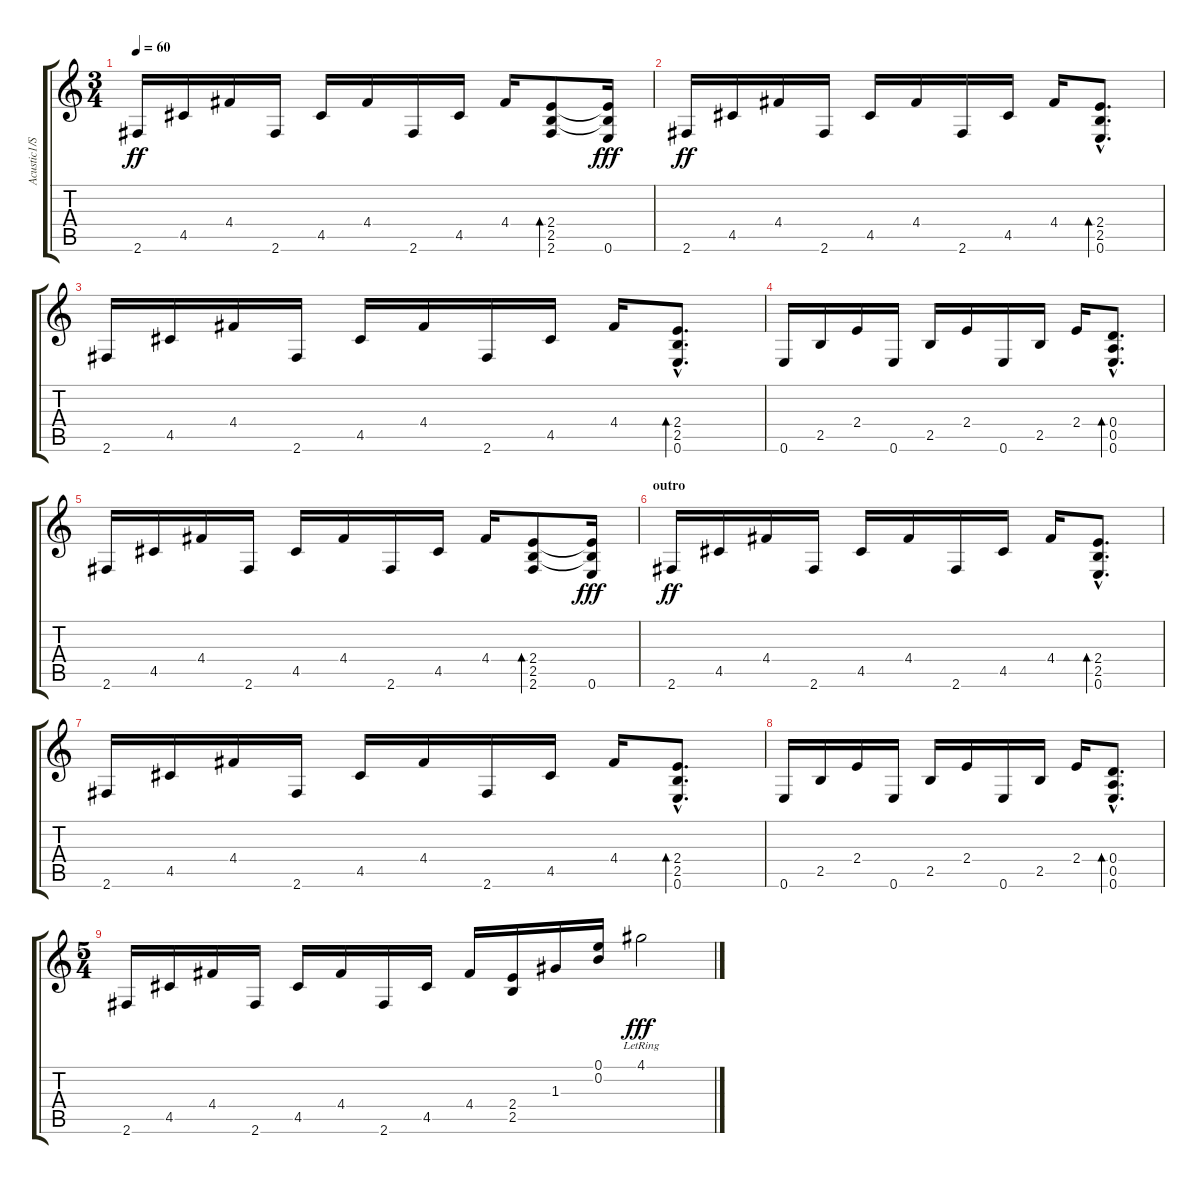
\track ("Acustic1/Solo guit." "Acustic1/S") {instrument acousticguitarsteel}
\staff {score tabs}
\tuning (E4 B3 G3 D3 A2 E2) {hide}
\ts (3 4)
\tempo 60
\clef g2
\ks c
2.6.16{dy ff} 4.5.16 4.4.16 2.6.16 4.5.16 4.4.16 2.6.16 4.5.16 4.4.16 (2.4 2.5 2.6).8{bd 120} (2.4{t} 2.5{t} 0.6).16{dy fff} |
2.6.16{dy ff} 4.5.16 4.4.16 2.6.16 4.5.16 4.4.16 2.6.16 4.5.16 4.4.16 (2.4{hac} 2.5{hac} 0.6{hac}).8{d bd 120} |
2.6.16 4.5.16 4.4.16 2.6.16 4.5.16 4.4.16 2.6.16 4.5.16 4.4.16 (2.4{hac} 2.5{hac} 0.6{hac}).8{d bd 120} |
0.6.16 2.5.16 2.4.16 0.6.16 2.5.16 2.4.16 0.6.16 2.5.16 2.4.16 (0.4{hac} 0.5{hac} 0.6{hac}).8{d bd 120} |
2.6.16 4.5.16 4.4.16 2.6.16 4.5.16 4.4.16 2.6.16 4.5.16 4.4.16 (2.4 2.5 2.6).8{bd 120} (2.4{t} 2.5{t} 0.6).16{dy fff} |
\section ("" "outro")
2.6.16{dy ff} 4.5.16 4.4.16 2.6.16 4.5.16 4.4.16 2.6.16 4.5.16 4.4.16 (2.4{hac} 2.5{hac} 0.6{hac}).8{d bd 120} |
2.6.16 4.5.16 4.4.16 2.6.16 4.5.16 4.4.16 2.6.16 4.5.16 4.4.16 (2.4{hac} 2.5{hac} 0.6{hac}).8{d bd 120} |
0.6.16 2.5.16 2.4.16 0.6.16 2.5.16 2.4.16 0.6.16 2.5.16 2.4.16 (0.4{hac} 0.5{hac} 0.6{hac}).8{d bd 120} |
\ts (5 4)
2.6.16 4.5.16 4.4.16 2.6.16 4.5.16 4.4.16 2.6.16 4.5.16 4.4.16 (2.4 2.5).16 1.3.16 (0.1 0.2).16 4.1{lr}.2{dy fff}
